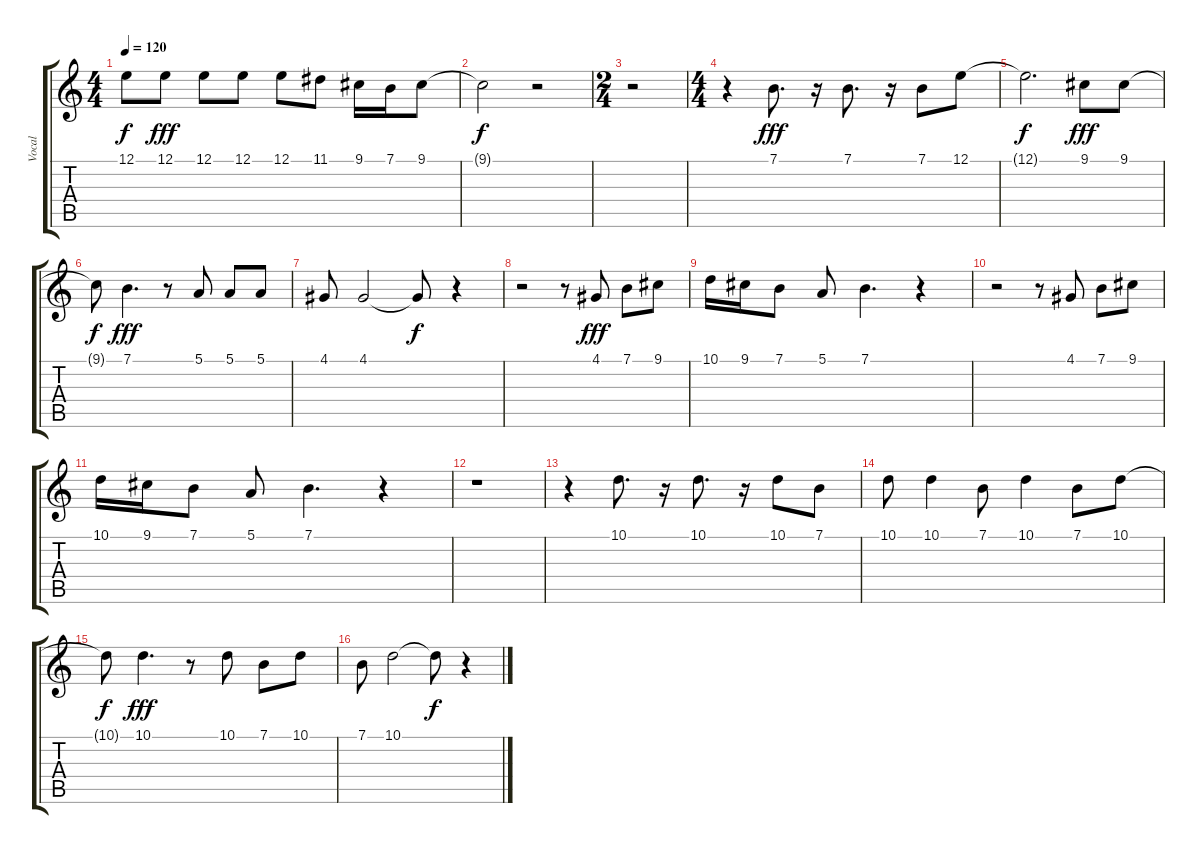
\track ("Vocal      (GS) " "Vocal     ") {instrument acousticgrandpiano}
\staff {score tabs}
\tuning (E4 B3 G3 D3 A2 E2) {hide}
\ts (4 4)
\tempo 120
\clef g2
\ks c
12.1{t}.8{dy f} 12.1.8{dy fff} 12.1.8 12.1.8 12.1.8 11.1.8 9.1.16 7.1.16 9.1.8 |
9.1{t}.2{dy f} r.2 |
\ts (2 4)
r.2 |
\ts (4 4)
r.4 7.1.8{d dy fff} r.16 7.1.8{d} r.16 7.1.8 12.1.8 |
12.1{t}.2{d dy f} 9.1.8{dy fff} 9.1.8 |
9.1{t}.8{dy f} 7.1.4{d dy fff} r.8 5.1.8 5.1.8 5.1.8 |
4.1.8 4.1.2 4.1{t}.8{dy f} r.4 |
r.2 r.8 4.1.8{dy fff} 7.1.8 9.1.8 |
10.1.16 9.1.16 7.1.8 5.1.8 7.1.4{d} r.4 |
r.2 r.8 4.1.8 7.1.8 9.1.8 |
10.1.16 9.1.16 7.1.8 5.1.8 7.1.4{d} r.4 |
r.1 |
r.4 10.1.8{d} r.16 10.1.8{d} r.16 10.1.8 7.1.8 |
10.1.8 10.1.4 7.1.8 10.1.4 7.1.8 10.1.8 |
10.1{t}.8{dy f} 10.1.4{d dy fff} r.8 10.1.8 7.1.8 10.1.8 |
7.1.8 10.1.2 10.1{t}.8{dy f} r.4
